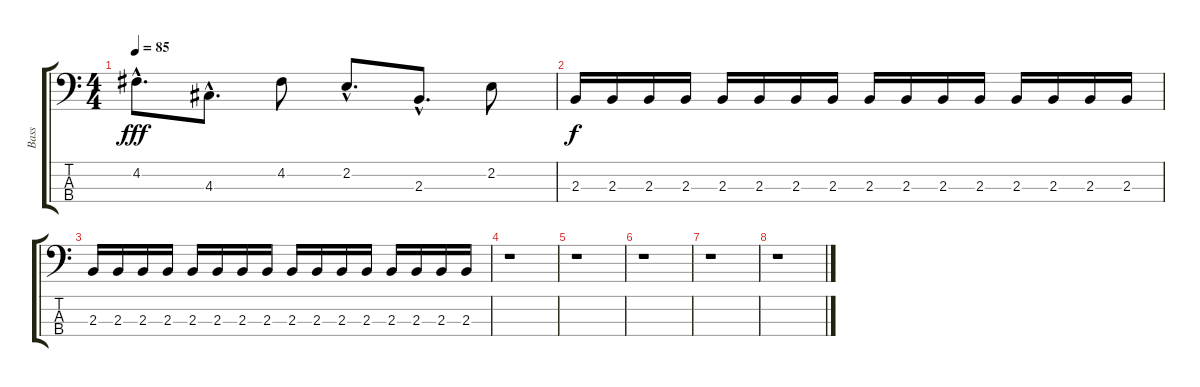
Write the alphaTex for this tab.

\track ("Bass" "Bass") {instrument electricbassfinger}
\staff {score tabs}
\tuning (G2 D2 A1 E1) {hide}
\ts (4 4)
\tempo 85
\clef f4
\ks c
4.2{hac}.8{d dy fff} 4.3{hac}.8{d} 4.2.8 2.2{hac}.8{d} 2.3{hac}.8{d} 2.2.8 |
2.3.16{dy f} 2.3.16 2.3.16 2.3.16 2.3.16 2.3.16 2.3.16 2.3.16 2.3.16 2.3.16 2.3.16 2.3.16 2.3.16 2.3.16 2.3.16 2.3.16 |
2.3.16 2.3.16 2.3.16 2.3.16 2.3.16 2.3.16 2.3.16 2.3.16 2.3.16 2.3.16 2.3.16 2.3.16 2.3.16 2.3.16 2.3.16 2.3.16 |
r.1 |
r.1 |
r.1 |
r.1 |
r.1
